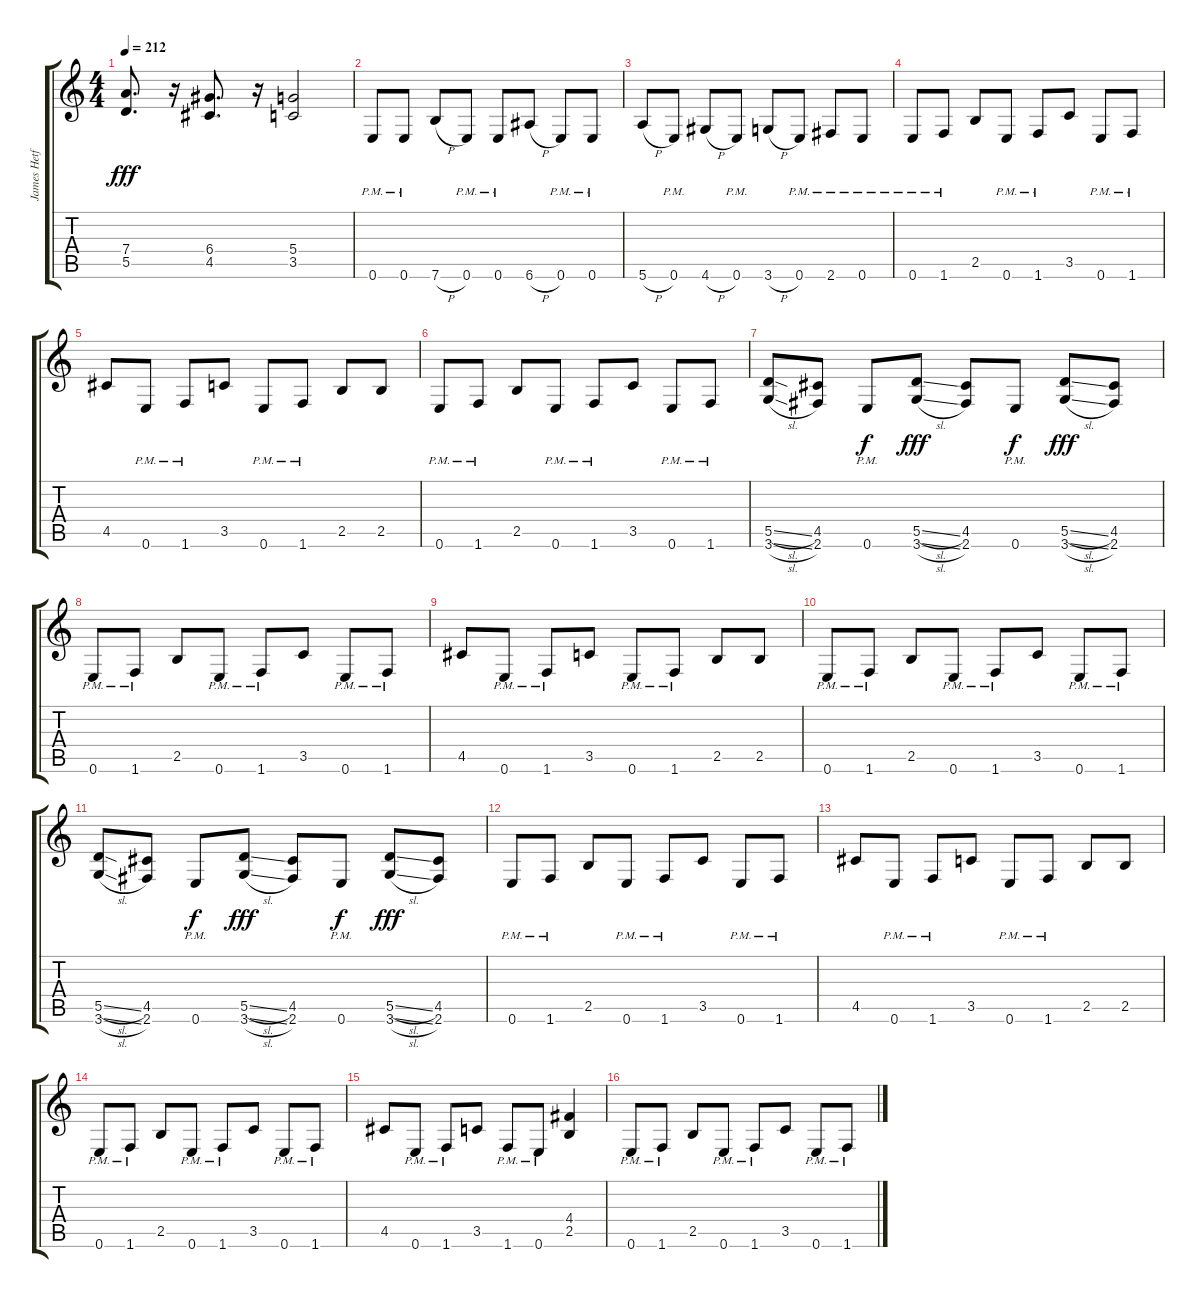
\track ("James Hetfeild" "James Hetf") {instrument distortionguitar}
\staff {score tabs}
\tuning (E4 B3 G3 D3 A2 E2) {hide}
\ts (4 4)
\tempo 212
\clef g2
\ks c
(7.4 5.5).8{d dy fff} r.16 (6.4 4.5).8{d} r.16 (5.4 3.5).2 |
0.6{pm}.8 0.6{pm}.8 7.6{h}.8 0.6{pm}.8 0.6{pm}.8 6.6{h}.8 0.6{pm}.8 0.6{pm}.8 |
5.6{h}.8 0.6{pm}.8 4.6{h}.8 0.6{pm}.8 3.6{h}.8 0.6{pm}.8 2.6{pm}.8 0.6{pm}.8 |
0.6{pm}.8 1.6{pm}.8 2.5.8 0.6{pm}.8 1.6{pm}.8 3.5.8 0.6{pm}.8 1.6{pm}.8 |
4.5.8 0.6{pm}.8 1.6{pm}.8 3.5.8 0.6{pm}.8 1.6{pm}.8 2.5.8 2.5.8 |
0.6{pm}.8 1.6{pm}.8 2.5.8 0.6{pm}.8 1.6{pm}.8 3.5.8 0.6{pm}.8 1.6{pm}.8 |
(5.5{sl} 3.6{sl}).8 (4.5 2.6).8 0.6{pm}.8{dy f} (5.5{sl} 3.6{sl}).8{dy fff} (4.5 2.6).8 0.6{pm}.8{dy f} (5.5{sl} 3.6{sl}).8{dy fff} (4.5 2.6).8 |
0.6{pm}.8 1.6{pm}.8 2.5.8 0.6{pm}.8 1.6{pm}.8 3.5.8 0.6{pm}.8 1.6{pm}.8 |
4.5.8 0.6{pm}.8 1.6{pm}.8 3.5.8 0.6{pm}.8 1.6{pm}.8 2.5.8 2.5.8 |
0.6{pm}.8 1.6{pm}.8 2.5.8 0.6{pm}.8 1.6{pm}.8 3.5.8 0.6{pm}.8 1.6{pm}.8 |
(5.5{sl} 3.6{sl}).8 (4.5 2.6).8 0.6{pm}.8{dy f} (5.5{sl} 3.6{sl}).8{dy fff} (4.5 2.6).8 0.6{pm}.8{dy f} (5.5{sl} 3.6{sl}).8{dy fff} (4.5 2.6).8 |
0.6{pm}.8 1.6{pm}.8 2.5.8 0.6{pm}.8 1.6{pm}.8 3.5.8 0.6{pm}.8 1.6{pm}.8 |
4.5.8 0.6{pm}.8 1.6{pm}.8 3.5.8 0.6{pm}.8 1.6{pm}.8 2.5.8 2.5.8 |
0.6{pm}.8 1.6{pm}.8 2.5.8 0.6{pm}.8 1.6{pm}.8 3.5.8 0.6{pm}.8 1.6{pm}.8 |
4.5.8 0.6{pm}.8 1.6{pm}.8 3.5.8 1.6{pm}.8 0.6{pm}.8 (4.4 2.5).4 |
0.6{pm}.8 1.6{pm}.8 2.5.8 0.6{pm}.8 1.6{pm}.8 3.5.8 0.6{pm}.8 1.6{pm}.8
